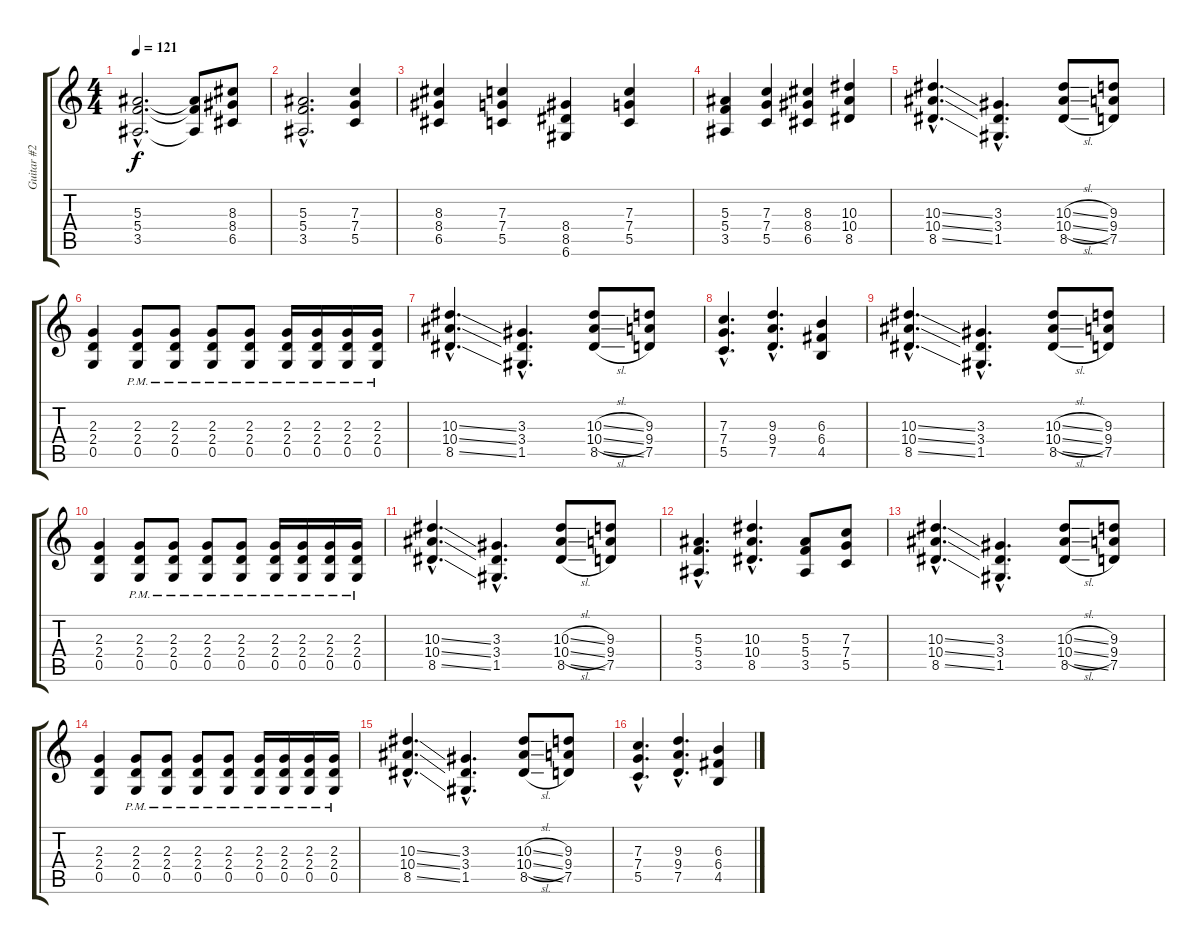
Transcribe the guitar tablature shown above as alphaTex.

\track ("Guitar #2" "Guitar #2") {instrument distortionguitar}
\staff {score tabs}
\tuning (D4 A3 F3 C3 G2 D2) {hide}
\ts (4 4)
\tempo 121
\clef g2
\ks c
(5.3{hac} 5.4{hac} 3.5{hac}).2{d dy f} (5.3{t} 5.4{t} 3.5{t}).8 (8.3 8.4 6.5).8 |
(5.3{hac} 5.4{hac} 3.5{hac}).2{d} (7.3 7.4 5.5).4 |
(8.3 8.4 6.5).4 (7.3 7.4 5.5).4 (8.4 8.5 6.6).4 (7.3 7.4 5.5).4 |
(5.3 5.4 3.5).4 (7.3 7.4 5.5).4 (8.3 8.4 6.5).4 (10.3 10.4 8.5).4 |
(10.3{ss hac} 10.4{ss hac} 8.5{ss hac}).4{d} (3.3{hac} 3.4{hac} 1.5{hac}).4{d} (10.3{sl} 10.4{sl} 8.5{sl}).8 (9.3 9.4 7.5).8 |
(2.3 2.4 0.5).4 (2.3{pm} 2.4{pm} 0.5{pm}).8 (2.3{pm} 2.4{pm} 0.5{pm}).8 (2.3{pm} 2.4{pm} 0.5{pm}).8 (2.3{pm} 2.4{pm} 0.5{pm}).8 (2.3{pm} 2.4{pm} 0.5{pm}).16 (2.3{pm} 2.4{pm} 0.5{pm}).16 (2.3{pm} 2.4{pm} 0.5{pm}).16 (2.3{pm} 2.4{pm} 0.5{pm}).16 |
(10.3{ss hac} 10.4{ss hac} 8.5{ss hac}).4{d} (3.3{hac} 3.4{hac} 1.5{hac}).4{d} (10.3{sl} 10.4{sl} 8.5{sl}).8 (9.3 9.4 7.5).8 |
(7.3{hac} 7.4{hac} 5.5{hac}).4{d} (9.3{hac} 9.4{hac} 7.5{hac}).4{d} (6.3 6.4 4.5).4 |
(10.3{ss hac} 10.4{ss hac} 8.5{ss hac}).4{d} (3.3{hac} 3.4{hac} 1.5{hac}).4{d} (10.3{sl} 10.4{sl} 8.5{sl}).8 (9.3 9.4 7.5).8 |
(2.3 2.4 0.5).4 (2.3{pm} 2.4{pm} 0.5{pm}).8 (2.3{pm} 2.4{pm} 0.5{pm}).8 (2.3{pm} 2.4{pm} 0.5{pm}).8 (2.3{pm} 2.4{pm} 0.5{pm}).8 (2.3{pm} 2.4{pm} 0.5{pm}).16 (2.3{pm} 2.4{pm} 0.5{pm}).16 (2.3{pm} 2.4{pm} 0.5{pm}).16 (2.3{pm} 2.4{pm} 0.5{pm}).16 |
(10.3{ss hac} 10.4{ss hac} 8.5{ss hac}).4{d} (3.3{hac} 3.4{hac} 1.5{hac}).4{d} (10.3{sl} 10.4{sl} 8.5{sl}).8 (9.3 9.4 7.5).8 |
(5.3{hac} 5.4{hac} 3.5{hac}).4{d} (10.3{hac} 10.4{hac} 8.5{hac}).4{d} (5.3 5.4 3.5).8 (7.3 7.4 5.5).8 |
(10.3{ss hac} 10.4{ss hac} 8.5{ss hac}).4{d} (3.3{hac} 3.4{hac} 1.5{hac}).4{d} (10.3{sl} 10.4{sl} 8.5{sl}).8 (9.3 9.4 7.5).8 |
(2.3 2.4 0.5).4 (2.3{pm} 2.4{pm} 0.5{pm}).8 (2.3{pm} 2.4{pm} 0.5{pm}).8 (2.3{pm} 2.4{pm} 0.5{pm}).8 (2.3{pm} 2.4{pm} 0.5{pm}).8 (2.3{pm} 2.4{pm} 0.5{pm}).16 (2.3{pm} 2.4{pm} 0.5{pm}).16 (2.3{pm} 2.4{pm} 0.5{pm}).16 (2.3{pm} 2.4{pm} 0.5{pm}).16 |
(10.3{ss hac} 10.4{ss hac} 8.5{ss hac}).4{d} (3.3{hac} 3.4{hac} 1.5{hac}).4{d} (10.3{sl} 10.4{sl} 8.5{sl}).8 (9.3 9.4 7.5).8 |
(7.3{hac} 7.4{hac} 5.5{hac}).4{d} (9.3{hac} 9.4{hac} 7.5{hac}).4{d} (6.3 6.4 4.5).4
